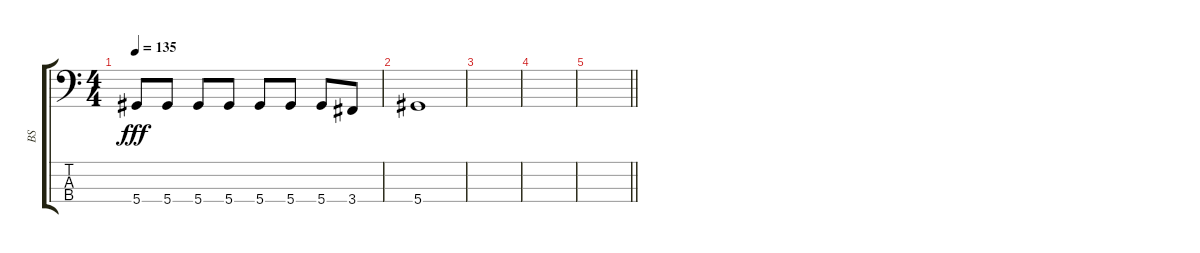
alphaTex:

\track ("BS" "BS") {instrument electricbasspick}
\staff {score tabs}
\tuning (Gb2 Db2 Ab1 Eb1) {hide}
\ts (4 4)
\tempo 135
\clef f4
\ks c
5.4.8{dy fff} 5.4.8 5.4.8 5.4.8 5.4.8 5.4.8 5.4.8 3.4.8 |
5.4.1 |
|
|
\barLineRight lightlight
